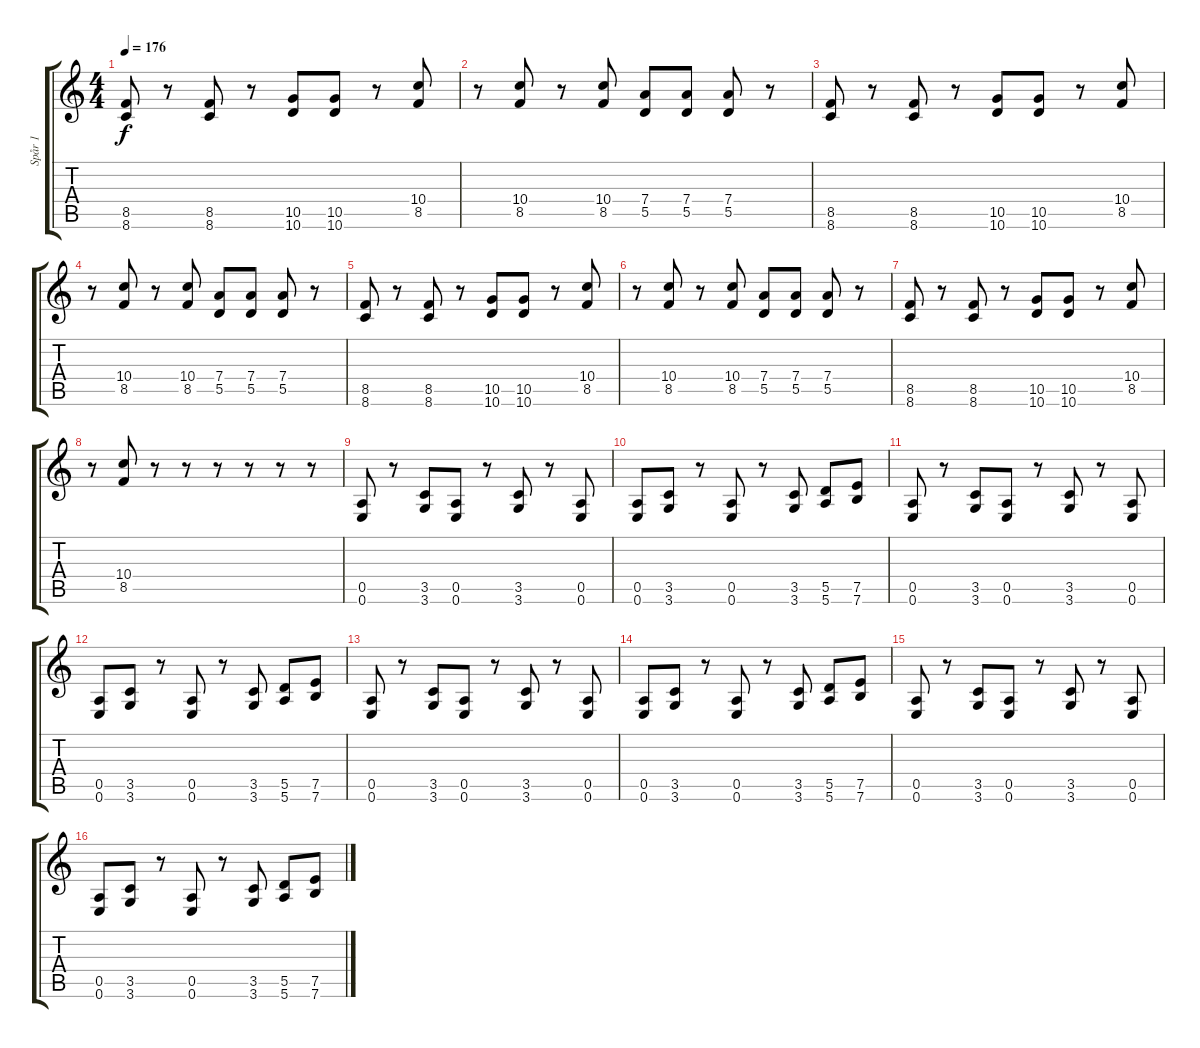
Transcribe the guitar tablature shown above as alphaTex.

\track ("Spår 1" "Spår 1") {instrument distortionguitar}
\staff {score tabs}
\tuning (E4 B3 G3 D3 A2 E2) {hide}
\ts (4 4)
\tempo 176
\clef g2
\ks c
(8.5 8.6).8{dy f} r.8 (8.5 8.6).8 r.8 (10.5 10.6).8 (10.5 10.6).8 r.8 (10.4 8.5).8 |
r.8 (10.4 8.5).8 r.8 (10.4 8.5).8 (7.4 5.5).8 (7.4 5.5).8 (7.4 5.5).8 r.8 |
(8.5 8.6).8 r.8 (8.5 8.6).8 r.8 (10.5 10.6).8 (10.5 10.6).8 r.8 (10.4 8.5).8 |
r.8 (10.4 8.5).8 r.8 (10.4 8.5).8 (7.4 5.5).8 (7.4 5.5).8 (7.4 5.5).8 r.8 |
(8.5 8.6).8 r.8 (8.5 8.6).8 r.8 (10.5 10.6).8 (10.5 10.6).8 r.8 (10.4 8.5).8 |
r.8 (10.4 8.5).8 r.8 (10.4 8.5).8 (7.4 5.5).8 (7.4 5.5).8 (7.4 5.5).8 r.8 |
(8.5 8.6).8 r.8 (8.5 8.6).8 r.8 (10.5 10.6).8 (10.5 10.6).8 r.8 (10.4 8.5).8 |
r.8 (10.4 8.5).8 r.8 r.8 r.8 r.8 r.8 r.8 |
(0.5 0.6).8 r.8 (3.5 3.6).8 (0.5 0.6).8 r.8 (3.5 3.6).8 r.8 (0.5 0.6).8 |
(0.5 0.6).8 (3.5 3.6).8 r.8 (0.5 0.6).8 r.8 (3.5 3.6).8 (5.5 5.6).8 (7.5 7.6).8 |
(0.5 0.6).8 r.8 (3.5 3.6).8 (0.5 0.6).8 r.8 (3.5 3.6).8 r.8 (0.5 0.6).8 |
(0.5 0.6).8 (3.5 3.6).8 r.8 (0.5 0.6).8 r.8 (3.5 3.6).8 (5.5 5.6).8 (7.5 7.6).8 |
(0.5 0.6).8 r.8 (3.5 3.6).8 (0.5 0.6).8 r.8 (3.5 3.6).8 r.8 (0.5 0.6).8 |
(0.5 0.6).8 (3.5 3.6).8 r.8 (0.5 0.6).8 r.8 (3.5 3.6).8 (5.5 5.6).8 (7.5 7.6).8 |
(0.5 0.6).8 r.8 (3.5 3.6).8 (0.5 0.6).8 r.8 (3.5 3.6).8 r.8 (0.5 0.6).8 |
(0.5 0.6).8 (3.5 3.6).8 r.8 (0.5 0.6).8 r.8 (3.5 3.6).8 (5.5 5.6).8 (7.5 7.6).8
